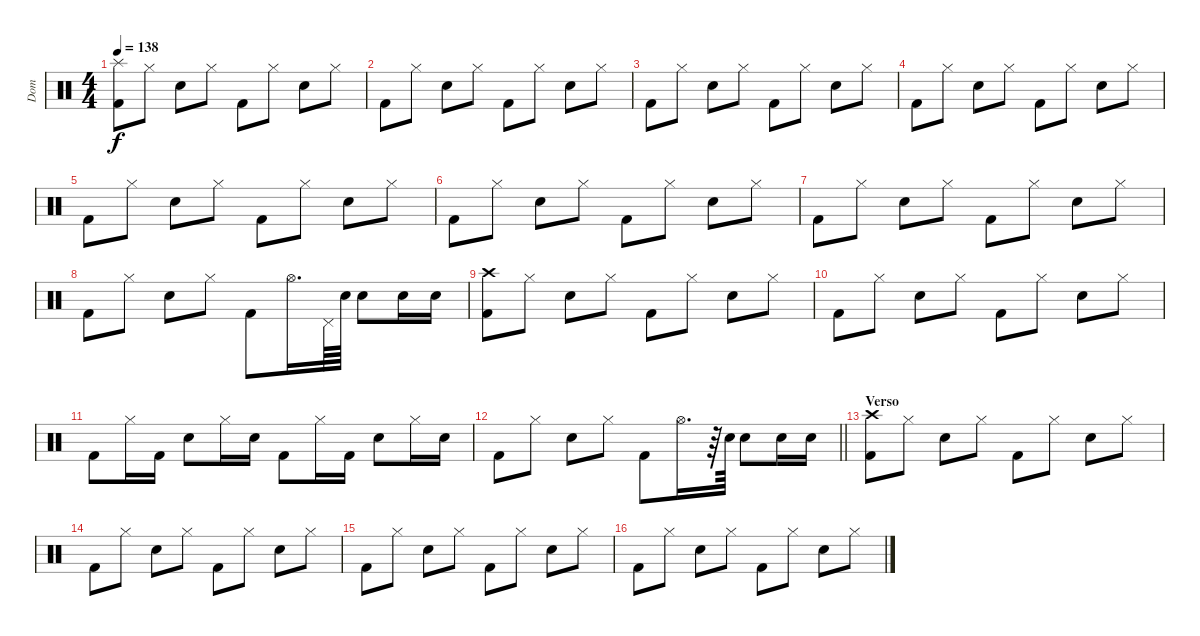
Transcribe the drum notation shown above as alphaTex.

\track ("Dom" "Dom") {instrument percussion}
\staff {score}
\articulation defaults
\ts (4 4)
\tempo 138
\clef neutral
\ks c
("Splash (hit)" "Kick (hit) 2").8{dy f} "Hi-Hat (closed)".8 "Electric Snare (hit)".8 "Hi-Hat (closed)".8 "Kick (hit) 2".8 "Hi-Hat (closed)".8 "Electric Snare (hit)".8 "Hi-Hat (closed)".8 |
"Kick (hit) 2".8 "Hi-Hat (closed)".8 "Electric Snare (hit)".8 "Hi-Hat (closed)".8 "Kick (hit) 2".8 "Hi-Hat (closed)".8 "Electric Snare (hit)".8 "Hi-Hat (closed)".8 |
"Kick (hit) 2".8 "Hi-Hat (closed)".8 "Electric Snare (hit)".8 "Hi-Hat (closed)".8 "Kick (hit) 2".8 "Hi-Hat (closed)".8 "Electric Snare (hit)".8 "Hi-Hat (closed)".8 |
"Kick (hit) 2".8 "Hi-Hat (closed)".8 "Electric Snare (hit)".8 "Hi-Hat (closed)".8 "Kick (hit) 2".8 "Hi-Hat (closed)".8 "Electric Snare (hit)".8 "Hi-Hat (closed)".8 |
"Kick (hit) 2".8 "Hi-Hat (closed)".8 "Electric Snare (hit)".8 "Hi-Hat (closed)".8 "Kick (hit) 2".8 "Hi-Hat (closed)".8 "Electric Snare (hit)".8 "Hi-Hat (closed)".8 |
"Kick (hit) 2".8 "Hi-Hat (closed)".8 "Electric Snare (hit)".8 "Hi-Hat (closed)".8 "Kick (hit) 2".8 "Hi-Hat (closed)".8 "Electric Snare (hit)".8 "Hi-Hat (closed)".8 |
"Kick (hit) 2".8 "Hi-Hat (closed)".8 "Electric Snare (hit)".8 "Hi-Hat (closed)".8 "Kick (hit) 2".8 "Hi-Hat (closed)".8 "Electric Snare (hit)".8 "Hi-Hat (closed)".8 |
"Kick (hit) 2".8 "Hi-Hat (closed)".8 "Electric Snare (hit)".8 "Hi-Hat (closed)".8 "Kick (hit) 2".8 "Hi-Hat (open)".16{d} "Pedal Hi-Hat (hit)".64 "Electric Snare (hit)".64 "Electric Snare (hit)".8 "Electric Snare (hit)".16 "Electric Snare (hit)".16 |
("Crash high (hit)" "Kick (hit) 2").8 "Hi-Hat (closed)".8 "Electric Snare (hit)".8 "Hi-Hat (closed)".8 "Kick (hit) 2".8 "Hi-Hat (closed)".8 "Electric Snare (hit)".8 "Hi-Hat (closed)".8 |
"Kick (hit) 2".8 "Hi-Hat (closed)".8 "Electric Snare (hit)".8 "Hi-Hat (closed)".8 "Kick (hit) 2".8 "Hi-Hat (closed)".8 "Electric Snare (hit)".8 "Hi-Hat (closed)".8 |
"Kick (hit) 2".8 "Hi-Hat (closed)".16 "Kick (hit) 2".16 "Electric Snare (hit)".8 "Hi-Hat (closed)".16 "Electric Snare (hit)".16 "Kick (hit) 2".8 "Hi-Hat (closed)".16 "Kick (hit) 2".16 "Electric Snare (hit)".8 "Hi-Hat (closed)".16 "Electric Snare (hit)".16 |
\barLineRight lightlight "Kick (hit) 2".8 "Hi-Hat (closed)".8 "Electric Snare (hit)".8 "Hi-Hat (closed)".8 "Kick (hit) 2".8 "Hi-Hat (open)".16{d}
r.64 "Electric Snare (hit)".64 "Electric Snare (hit)".8 "Electric Snare (hit)".16 "Electric Snare (hit)".16 |
\section ("" "Verso")
("Crash high (hit)" "Kick (hit) 2").8 "Hi-Hat (closed)".8 "Electric Snare (hit)".8 "Hi-Hat (closed)".8 "Kick (hit) 2".8 "Hi-Hat (closed)".8 "Electric Snare (hit)".8 "Hi-Hat (closed)".8 |
"Kick (hit) 2".8 "Hi-Hat (closed)".8 "Electric Snare (hit)".8 "Hi-Hat (closed)".8 "Kick (hit) 2".8 "Hi-Hat (closed)".8 "Electric Snare (hit)".8 "Hi-Hat (closed)".8 |
"Kick (hit) 2".8 "Hi-Hat (closed)".8 "Electric Snare (hit)".8 "Hi-Hat (closed)".8 "Kick (hit) 2".8 "Hi-Hat (closed)".8 "Electric Snare (hit)".8 "Hi-Hat (closed)".8 |
"Kick (hit) 2".8 "Hi-Hat (closed)".8 "Electric Snare (hit)".8 "Hi-Hat (closed)".8 "Kick (hit) 2".8 "Hi-Hat (closed)".8 "Electric Snare (hit)".8 "Hi-Hat (closed)".8
